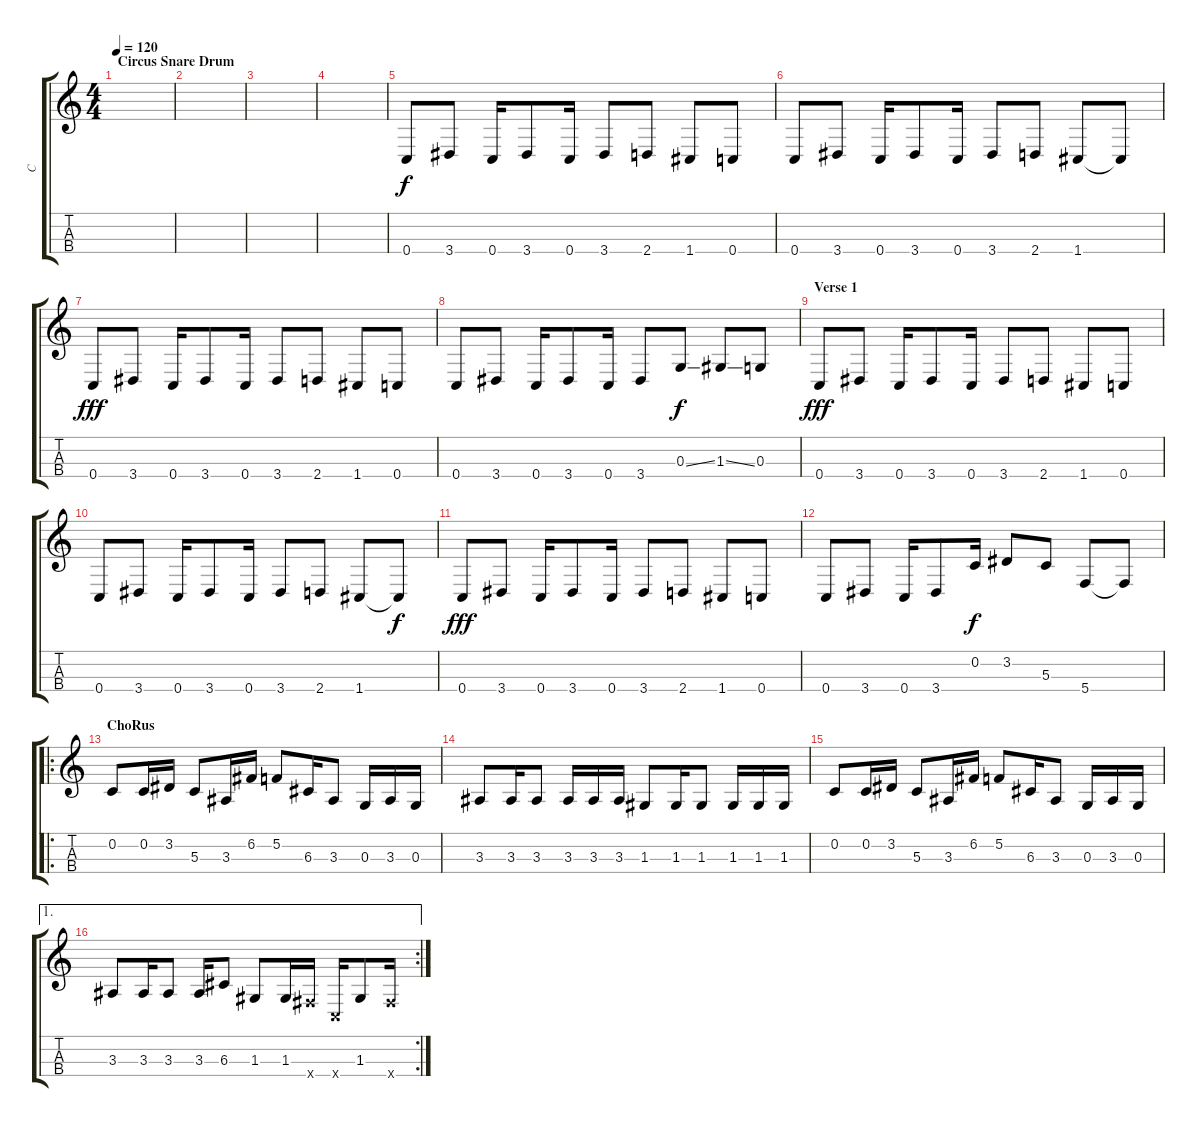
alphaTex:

\track ("C" "C") {instrument acousticbass}
\staff {score tabs}
\tuning (F3 C3 G2 C2) {hide}
\ts (4 4)
\section ("" "Circus Snare Drum")
\tempo 120
\clef g2
\ks c
|
|
|
|
0.4.8 3.4.8 0.4.16 3.4.8 0.4.16 3.4.8 2.4.8 1.4.8 0.4.8 |
0.4.8 3.4.8 0.4.16 3.4.8 0.4.16 3.4.8 2.4.8 1.4.8 1.4{t}.8{dy f} |
0.4.8{dy fff} 3.4.8 0.4.16 3.4.8 0.4.16 3.4.8 2.4.8 1.4.8 0.4.8 |
0.4.8 3.4.8 0.4.16 3.4.8 0.4.16 3.4.8 0.3{ss}.8{dy f} 1.3{ss}.8 0.3.8 |
\section ("" "Verse 1")
0.4.8{dy fff} 3.4.8 0.4.16 3.4.8 0.4.16 3.4.8 2.4.8 1.4.8 0.4.8 |
0.4.8 3.4.8 0.4.16 3.4.8 0.4.16 3.4.8 2.4.8 1.4.8 1.4{t}.8{dy f} |
0.4.8{dy fff} 3.4.8 0.4.16 3.4.8 0.4.16 3.4.8 2.4.8 1.4.8 0.4.8 |
0.4.8 3.4.8 0.4.16 3.4.8 0.2.16{dy f} 3.2.8 5.3.8 5.4.8 5.4{t}.8 |
\ro
\section ("" "ChoRus")
0.2.8{instrument acousticbass} 0.2.16 3.2.16 5.3.8 3.3.16 6.2.16 5.2.8 6.3.16 3.3.8 0.3.16 3.3.16 0.3.16 |
3.3.8 3.3.16 3.3.8 3.3.16 3.3.16 3.3.16 1.3.8 1.3.16 1.3.8 1.3.16 1.3.16 1.3.16 |
0.2.8 0.2.16 3.2.16 5.3.8 3.3.16 6.2.16 5.2.8 6.3.16 3.3.8 0.3.16 3.3.16 0.3.16 |
\ae 1
\rc 2
3.3.8 3.3.16 3.3.8 3.3.16 6.3.8 1.3.8 1.3.16 6.4{x}.16{instrument slapbass1} 0.4{x}.16 1.3.8{instrument acousticbass} 6.4{x}.16{instrument slapbass1}
